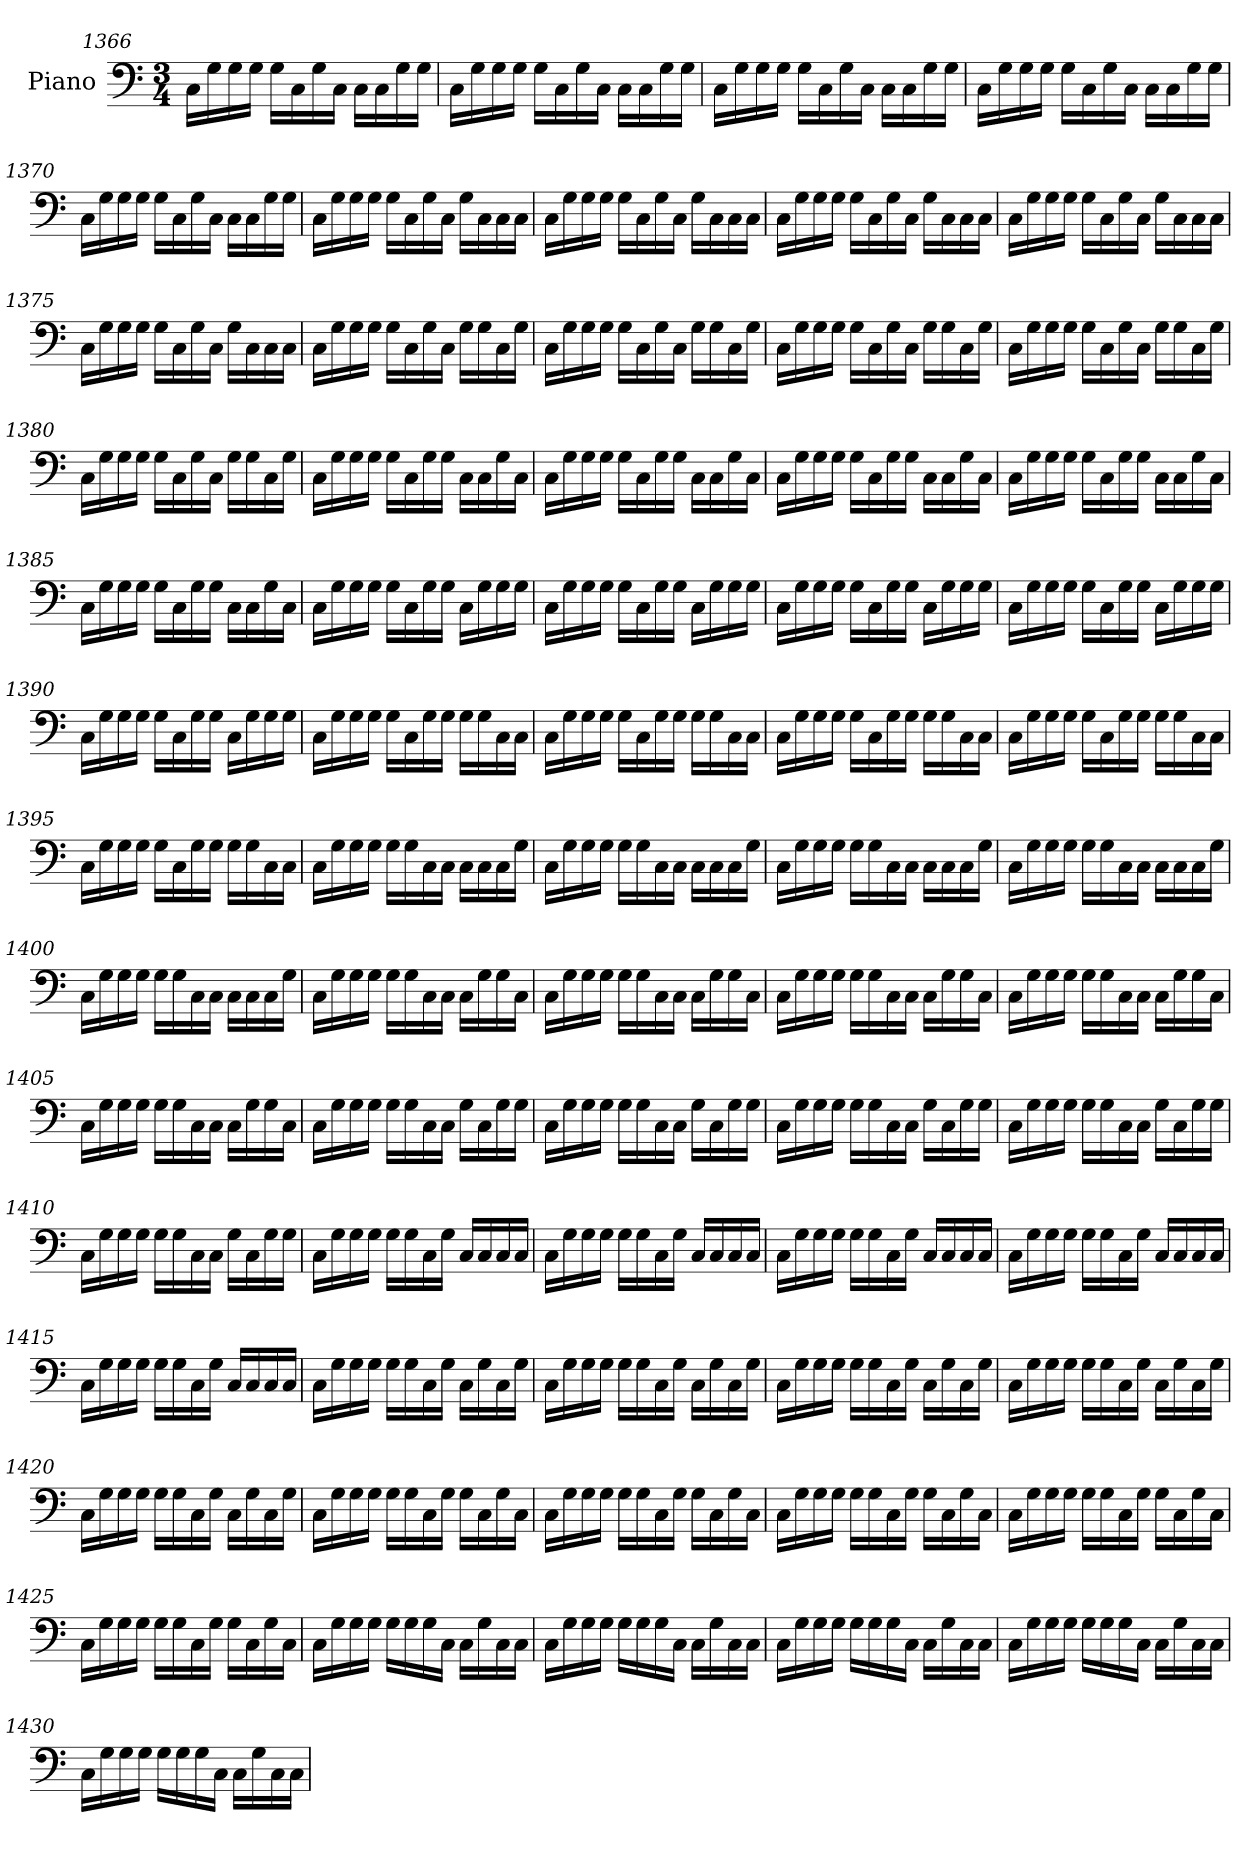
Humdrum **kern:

**kern
*part1
*staff1
*I"Piano
*I'Pno.
!!LO:LB:g=z
*clefF4
*k[]
*M3/4
=1366
16C\LL
16G\
16G\
16G\JJ
16G\LL
16C\
16G\
16C\JJ
16C\LL
16C\
16G\
16G\JJ
=1367
16C\LL
16G\
16G\
16G\JJ
16G\LL
16C\
16G\
16C\JJ
16C\LL
16C\
16G\
16G\JJ
=1368
16C\LL
16G\
16G\
16G\JJ
16G\LL
16C\
16G\
16C\JJ
16C\LL
16C\
16G\
16G\JJ
!!LO:LB:g=z
=1369
16C\LL
16G\
16G\
16G\JJ
16G\LL
16C\
16G\
16C\JJ
16C\LL
16C\
16G\
16G\JJ
=1370
16C\LL
16G\
16G\
16G\JJ
16G\LL
16C\
16G\
16C\JJ
16C\LL
16C\
16G\
16G\JJ
=1371
16C\LL
16G\
16G\
16G\JJ
16G\LL
16C\
16G\
16C\JJ
16G\LL
16C\
16C\
16C\JJ
!!LO:LB:g=z
=1372
16C\LL
16G\
16G\
16G\JJ
16G\LL
16C\
16G\
16C\JJ
16G\LL
16C\
16C\
16C\JJ
=1373
16C\LL
16G\
16G\
16G\JJ
16G\LL
16C\
16G\
16C\JJ
16G\LL
16C\
16C\
16C\JJ
=1374
16C\LL
16G\
16G\
16G\JJ
16G\LL
16C\
16G\
16C\JJ
16G\LL
16C\
16C\
16C\JJ
!!LO:LB:g=z
=1375
16C\LL
16G\
16G\
16G\JJ
16G\LL
16C\
16G\
16C\JJ
16G\LL
16C\
16C\
16C\JJ
=1376
16C\LL
16G\
16G\
16G\JJ
16G\LL
16C\
16G\
16C\JJ
16G\LL
16G\
16C\
16G\JJ
=1377
16C\LL
16G\
16G\
16G\JJ
16G\LL
16C\
16G\
16C\JJ
16G\LL
16G\
16C\
16G\JJ
!!LO:LB:g=z
=1378
16C\LL
16G\
16G\
16G\JJ
16G\LL
16C\
16G\
16C\JJ
16G\LL
16G\
16C\
16G\JJ
=1379
16C\LL
16G\
16G\
16G\JJ
16G\LL
16C\
16G\
16C\JJ
16G\LL
16G\
16C\
16G\JJ
=1380
16C\LL
16G\
16G\
16G\JJ
16G\LL
16C\
16G\
16C\JJ
16G\LL
16G\
16C\
16G\JJ
!!LO:LB:g=z
=1381
16C\LL
16G\
16G\
16G\JJ
16G\LL
16C\
16G\
16G\JJ
16C\LL
16C\
16G\
16C\JJ
=1382
16C\LL
16G\
16G\
16G\JJ
16G\LL
16C\
16G\
16G\JJ
16C\LL
16C\
16G\
16C\JJ
=1383
16C\LL
16G\
16G\
16G\JJ
16G\LL
16C\
16G\
16G\JJ
16C\LL
16C\
16G\
16C\JJ
!!LO:LB:g=z
=1384
16C\LL
16G\
16G\
16G\JJ
16G\LL
16C\
16G\
16G\JJ
16C\LL
16C\
16G\
16C\JJ
=1385
16C\LL
16G\
16G\
16G\JJ
16G\LL
16C\
16G\
16G\JJ
16C\LL
16C\
16G\
16C\JJ
=1386
16C\LL
16G\
16G\
16G\JJ
16G\LL
16C\
16G\
16G\JJ
16C\LL
16G\
16G\
16G\JJ
!!LO:LB:g=z
=1387
16C\LL
16G\
16G\
16G\JJ
16G\LL
16C\
16G\
16G\JJ
16C\LL
16G\
16G\
16G\JJ
=1388
16C\LL
16G\
16G\
16G\JJ
16G\LL
16C\
16G\
16G\JJ
16C\LL
16G\
16G\
16G\JJ
=1389
16C\LL
16G\
16G\
16G\JJ
16G\LL
16C\
16G\
16G\JJ
16C\LL
16G\
16G\
16G\JJ
!!LO:LB:g=z
=1390
16C\LL
16G\
16G\
16G\JJ
16G\LL
16C\
16G\
16G\JJ
16C\LL
16G\
16G\
16G\JJ
=1391
16C\LL
16G\
16G\
16G\JJ
16G\LL
16C\
16G\
16G\JJ
16G\LL
16G\
16C\
16C\JJ
=1392
16C\LL
16G\
16G\
16G\JJ
16G\LL
16C\
16G\
16G\JJ
16G\LL
16G\
16C\
16C\JJ
!!LO:PB:g=z
=1393
16C\LL
16G\
16G\
16G\JJ
16G\LL
16C\
16G\
16G\JJ
16G\LL
16G\
16C\
16C\JJ
=1394
16C\LL
16G\
16G\
16G\JJ
16G\LL
16C\
16G\
16G\JJ
16G\LL
16G\
16C\
16C\JJ
=1395
16C\LL
16G\
16G\
16G\JJ
16G\LL
16C\
16G\
16G\JJ
16G\LL
16G\
16C\
16C\JJ
!!LO:LB:g=z
=1396
16C\LL
16G\
16G\
16G\JJ
16G\LL
16G\
16C\
16C\JJ
16C\LL
16C\
16C\
16G\JJ
=1397
16C\LL
16G\
16G\
16G\JJ
16G\LL
16G\
16C\
16C\JJ
16C\LL
16C\
16C\
16G\JJ
=1398
16C\LL
16G\
16G\
16G\JJ
16G\LL
16G\
16C\
16C\JJ
16C\LL
16C\
16C\
16G\JJ
!!LO:LB:g=z
=1399
16C\LL
16G\
16G\
16G\JJ
16G\LL
16G\
16C\
16C\JJ
16C\LL
16C\
16C\
16G\JJ
=1400
16C\LL
16G\
16G\
16G\JJ
16G\LL
16G\
16C\
16C\JJ
16C\LL
16C\
16C\
16G\JJ
=1401
16C\LL
16G\
16G\
16G\JJ
16G\LL
16G\
16C\
16C\JJ
16C\LL
16G\
16G\
16C\JJ
!!LO:LB:g=z
=1402
16C\LL
16G\
16G\
16G\JJ
16G\LL
16G\
16C\
16C\JJ
16C\LL
16G\
16G\
16C\JJ
=1403
16C\LL
16G\
16G\
16G\JJ
16G\LL
16G\
16C\
16C\JJ
16C\LL
16G\
16G\
16C\JJ
=1404
16C\LL
16G\
16G\
16G\JJ
16G\LL
16G\
16C\
16C\JJ
16C\LL
16G\
16G\
16C\JJ
!!LO:LB:g=z
=1405
16C\LL
16G\
16G\
16G\JJ
16G\LL
16G\
16C\
16C\JJ
16C\LL
16G\
16G\
16C\JJ
=1406
16C\LL
16G\
16G\
16G\JJ
16G\LL
16G\
16C\
16C\JJ
16G\LL
16C\
16G\
16G\JJ
=1407
16C\LL
16G\
16G\
16G\JJ
16G\LL
16G\
16C\
16C\JJ
16G\LL
16C\
16G\
16G\JJ
!!LO:LB:g=z
=1408
16C\LL
16G\
16G\
16G\JJ
16G\LL
16G\
16C\
16C\JJ
16G\LL
16C\
16G\
16G\JJ
=1409
16C\LL
16G\
16G\
16G\JJ
16G\LL
16G\
16C\
16C\JJ
16G\LL
16C\
16G\
16G\JJ
=1410
16C\LL
16G\
16G\
16G\JJ
16G\LL
16G\
16C\
16C\JJ
16G\LL
16C\
16G\
16G\JJ
!!LO:LB:g=z
=1411
16C\LL
16G\
16G\
16G\JJ
16G\LL
16G\
16C\
16G\JJ
16C/LL
16C/
16C/
16C/JJ
=1412
16C\LL
16G\
16G\
16G\JJ
16G\LL
16G\
16C\
16G\JJ
16C/LL
16C/
16C/
16C/JJ
=1413
16C\LL
16G\
16G\
16G\JJ
16G\LL
16G\
16C\
16G\JJ
16C/LL
16C/
16C/
16C/JJ
!!LO:LB:g=z
=1414
16C\LL
16G\
16G\
16G\JJ
16G\LL
16G\
16C\
16G\JJ
16C/LL
16C/
16C/
16C/JJ
=1415
16C\LL
16G\
16G\
16G\JJ
16G\LL
16G\
16C\
16G\JJ
16C/LL
16C/
16C/
16C/JJ
=1416
16C\LL
16G\
16G\
16G\JJ
16G\LL
16G\
16C\
16G\JJ
16C\LL
16G\
16C\
16G\JJ
!!LO:LB:g=z
=1417
16C\LL
16G\
16G\
16G\JJ
16G\LL
16G\
16C\
16G\JJ
16C\LL
16G\
16C\
16G\JJ
=1418
16C\LL
16G\
16G\
16G\JJ
16G\LL
16G\
16C\
16G\JJ
16C\LL
16G\
16C\
16G\JJ
=1419
16C\LL
16G\
16G\
16G\JJ
16G\LL
16G\
16C\
16G\JJ
16C\LL
16G\
16C\
16G\JJ
!!LO:LB:g=z
=1420
16C\LL
16G\
16G\
16G\JJ
16G\LL
16G\
16C\
16G\JJ
16C\LL
16G\
16C\
16G\JJ
=1421
16C\LL
16G\
16G\
16G\JJ
16G\LL
16G\
16C\
16G\JJ
16G\LL
16C\
16G\
16C\JJ
=1422
16C\LL
16G\
16G\
16G\JJ
16G\LL
16G\
16C\
16G\JJ
16G\LL
16C\
16G\
16C\JJ
!!LO:LB:g=z
=1423
16C\LL
16G\
16G\
16G\JJ
16G\LL
16G\
16C\
16G\JJ
16G\LL
16C\
16G\
16C\JJ
=1424
16C\LL
16G\
16G\
16G\JJ
16G\LL
16G\
16C\
16G\JJ
16G\LL
16C\
16G\
16C\JJ
=1425
16C\LL
16G\
16G\
16G\JJ
16G\LL
16G\
16C\
16G\JJ
16G\LL
16C\
16G\
16C\JJ
!!LO:PB:g=z
=1426
16C\LL
16G\
16G\
16G\JJ
16G\LL
16G\
16G\
16C\JJ
16C\LL
16G\
16C\
16C\JJ
=1427
16C\LL
16G\
16G\
16G\JJ
16G\LL
16G\
16G\
16C\JJ
16C\LL
16G\
16C\
16C\JJ
=1428
16C\LL
16G\
16G\
16G\JJ
16G\LL
16G\
16G\
16C\JJ
16C\LL
16G\
16C\
16C\JJ
!!LO:LB:g=z
=1429
16C\LL
16G\
16G\
16G\JJ
16G\LL
16G\
16G\
16C\JJ
16C\LL
16G\
16C\
16C\JJ
=1430
16C\LL
16G\
16G\
16G\JJ
16G\LL
16G\
16G\
16C\JJ
16C\LL
16G\
16C\
16C\JJ
=
*-
